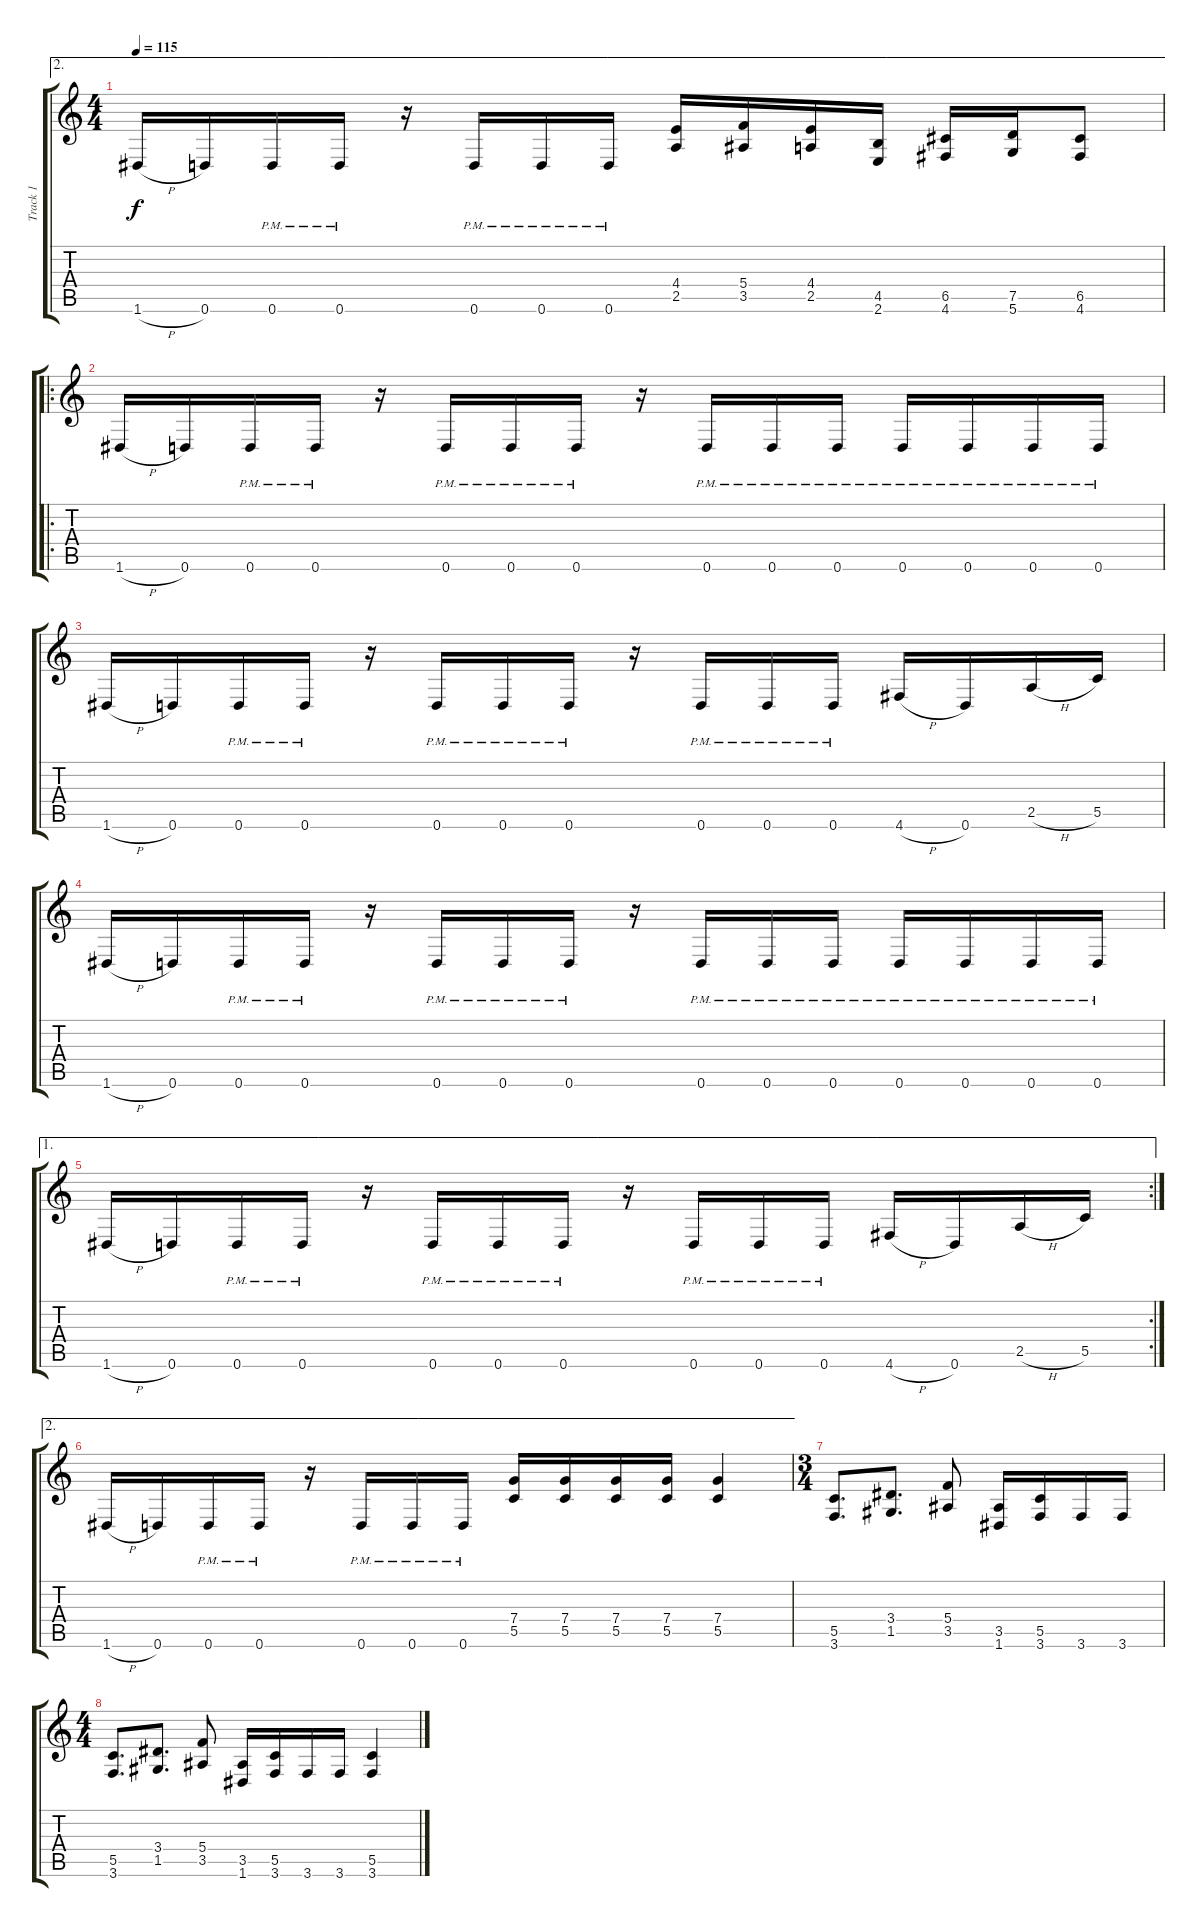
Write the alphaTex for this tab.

\track ("Track 1" "Track 1") {instrument distortionguitar}
\staff {score tabs}
\tuning (D4 A3 F3 C3 G2 D2) {hide}
\ae 2
\ts (4 4)
\tempo 115
\clef g2
\ks c
1.6{h}.16{dy f} 0.6.16 0.6{pm}.16 0.6{pm}.16 r.16 0.6{pm}.16 0.6{pm}.16 0.6{pm}.16 (4.4 2.5).16 (5.4 3.5).16 (4.4 2.5).16 (4.5 2.6).16 (6.5 4.6).16 (7.5 5.6).16 (6.5 4.6).8 |
\ro
1.6{h}.16 0.6.16 0.6{pm}.16 0.6{pm}.16 r.16 0.6{pm}.16 0.6{pm}.16 0.6{pm}.16 r.16 0.6{pm}.16 0.6{pm}.16 0.6{pm}.16 0.6{pm}.16 0.6{pm}.16 0.6{pm}.16 0.6{pm}.16 |
1.6{h}.16 0.6.16 0.6{pm}.16 0.6{pm}.16 r.16 0.6{pm}.16 0.6{pm}.16 0.6{pm}.16 r.16 0.6{pm}.16 0.6{pm}.16 0.6{pm}.16 4.6{h}.16 0.6.16 2.5{h}.16 5.5.16 |
1.6{h}.16 0.6.16 0.6{pm}.16 0.6{pm}.16 r.16 0.6{pm}.16 0.6{pm}.16 0.6{pm}.16 r.16 0.6{pm}.16 0.6{pm}.16 0.6{pm}.16 0.6{pm}.16 0.6{pm}.16 0.6{pm}.16 0.6{pm}.16 |
\ae 1
\rc 2
1.6{h}.16 0.6.16 0.6{pm}.16 0.6{pm}.16 r.16 0.6{pm}.16 0.6{pm}.16 0.6{pm}.16 r.16 0.6{pm}.16 0.6{pm}.16 0.6{pm}.16 4.6{h}.16 0.6.16 2.5{h}.16 5.5.16 |
\ae 2
1.6{h}.16 0.6.16 0.6{pm}.16 0.6{pm}.16 r.16 0.6{pm}.16 0.6{pm}.16 0.6{pm}.16 (7.4 5.5).16 (7.4 5.5).16 (7.4 5.5).16 (7.4 5.5).16 (7.4 5.5).4 |
\ts (3 4)
(5.5 3.6).8{d} (3.4 1.5).8{d} (5.4 3.5).8 (3.5 1.6).16 (5.5 3.6).16 3.6.16 3.6.16 |
\ts (4 4)
(5.5 3.6).8{d} (3.4 1.5).8{d} (5.4 3.5).8 (3.5 1.6).16 (5.5 3.6).16 3.6.16 3.6.16 (5.5 3.6).4
